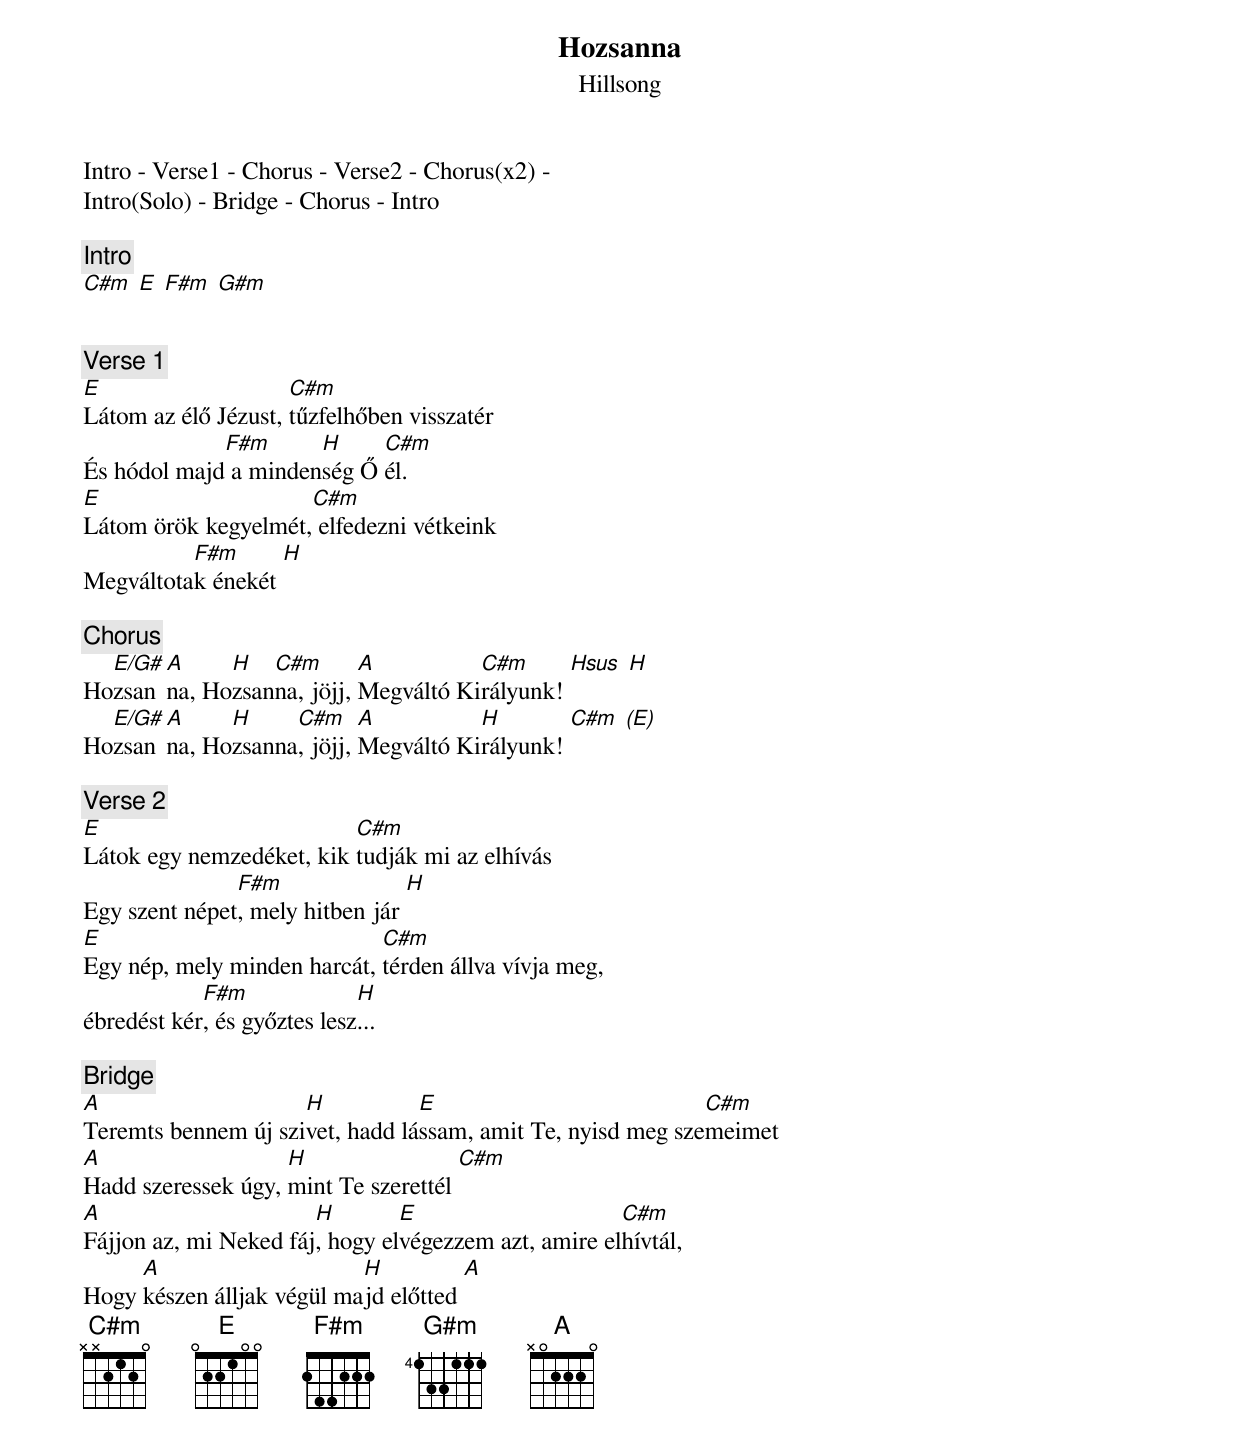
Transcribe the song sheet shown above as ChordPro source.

{title: Hozsanna}
{subtitle: Hillsong}


Intro - Verse1 - Chorus - Verse2 - Chorus(x2) -
Intro(Solo) - Bridge - Chorus - Intro

{c:Intro}
[C#m] [E] [F#m] [G#m]


{c:Verse 1}
[E]Látom az élő Jézust, [C#m]tűzfelhőben visszatér
És hódol majd[F#m] a minden[H]ség Ő [C#m]él.
[E]Látom örök kegyelmét,[C#m] elfedezni vétkeink
Megváltota[F#m]k énekét [H]

{c:Chorus}
Ho[E/G#]zsan[A]na, Ho[H]zsan[C#m]na, jöjj, [A]Megváltó Ki[C#m]rályunk! [Hsus] [H]
Ho[E/G#]zsan[A]na, Ho[H]zsanna[C#m], jöjj, [A]Megváltó Ki[H]rályunk! [C#m] [(E)]

{c:Verse 2}
[E]Látok egy nemzedéket, kik [C#m]tudják mi az elhívás
Egy szent népet[F#m], mely hitben jár [H]
[E]Egy nép, mely minden harcát, [C#m]térden állva vívja meg,
ébredést kér[F#m], és győztes lesz[H]...

{c:Bridge}
[A]Teremts bennem új szi[H]vet, hadd lá[E]ssam, amit Te, nyisd meg sze[C#m]meimet
[A]Hadd szeressek úgy, [H]mint Te szerettél [C#m]
[A]Fájjon az, mi Neked fáj[H], hogy el[E]végezzem azt, amire el[C#m]hívtál,
Hogy [A]készen álljak végül ma[H]jd előtted [A]
